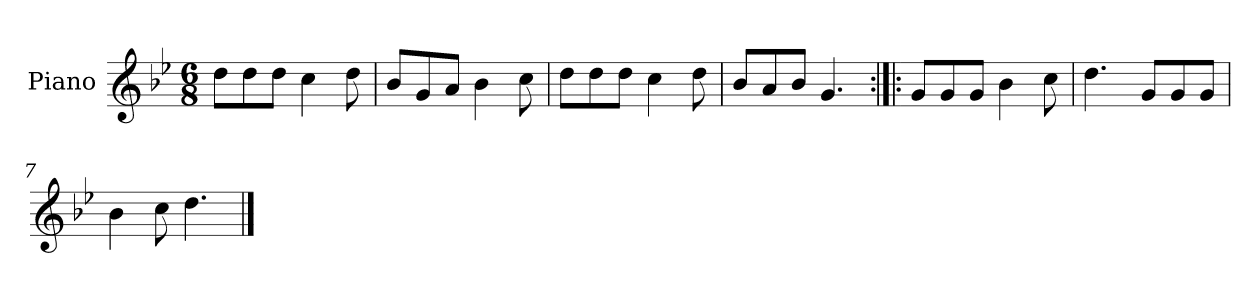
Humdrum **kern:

**kern
*part1
*staff1
*I"Piano
*I'Pno.
*clefG2
*k[b-e-]
*M6/8
=1
8dd\L
8dd\
8dd\J
4cc\
8dd\
=2
8b-/L
8g/
8a/J
4b-\
8cc\
=3
8dd\L
8dd\
8dd\J
4cc\
8dd\
=4
8b-/L
8a/
8b-/J
4.g/
=5:|!|:
8g/L
8g/
8g/J
4b-\
8cc\
=6
4.dd\
8g/L
8g/
8g/J
=7
4b-\
8cc\
4.dd\
==
*-
